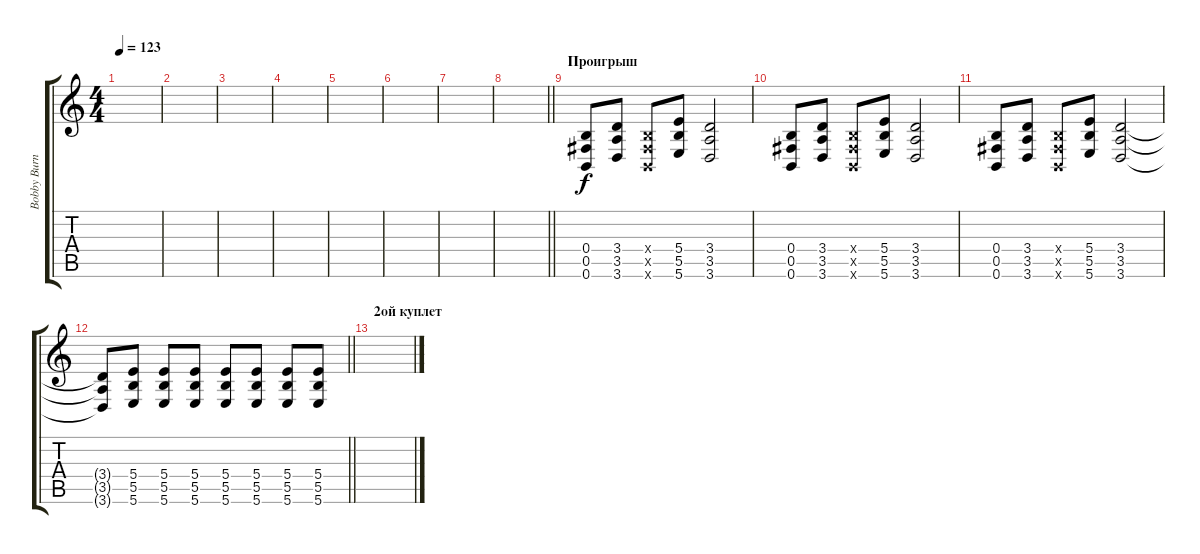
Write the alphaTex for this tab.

\track ("Bobby Burns" "Bobby Burn") {instrument distortionguitar}
\staff {score tabs}
\tuning (Db4 Ab3 E3 B2 Gb2 B1) {hide}
\ts (4 4)
\tempo 123
\clef g2
\ks c
|
|
|
|
|
|
|
\barLineRight lightlight
|
\section ("" "Проигрыш")
(0.4 0.5 0.6).8 (3.4 3.5 3.6).8 (0.4{x} 0.5{x} 0.6{x}).8 (5.4 5.5 5.6).8 (3.4 3.5 3.6).2 |
(0.4 0.5 0.6).8 (3.4 3.5 3.6).8 (0.4{x} 0.5{x} 0.6{x}).8 (5.4 5.5 5.6).8 (3.4 3.5 3.6).2 |
(0.4 0.5 0.6).8 (3.4 3.5 3.6).8 (0.4{x} 0.5{x} 0.6{x}).8 (5.4 5.5 5.6).8 (3.4 3.5 3.6).2 |
\barLineRight lightlight
(3.4{t} 3.5{t} 3.6{t}).8 (5.4 5.5 5.6).8 (5.4 5.5 5.6).8 (5.4 5.5 5.6).8 (5.4 5.5 5.6).8 (5.4 5.5 5.6).8 (5.4 5.5 5.6).8 (5.4 5.5 5.6).8 |
\section ("" "2ой куплет")
